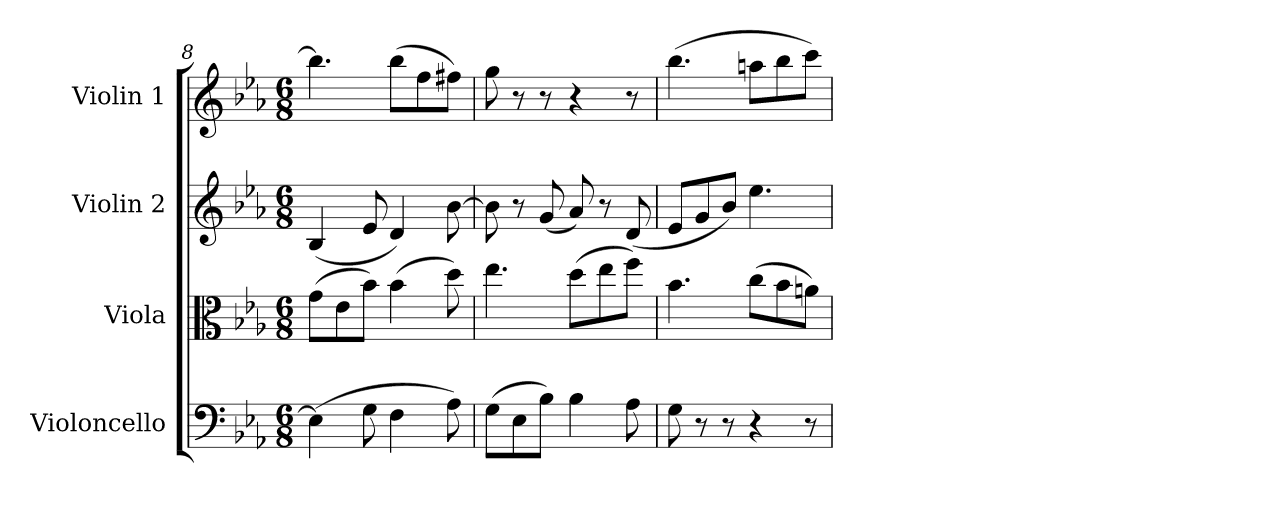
**kern	**kern	**kern	**kern
*part4	*part3	*part2	*part1
*staff4	*staff3	*staff2	*staff1
*I"Violoncello	*I"Viola	*I"Violin 2	*I"Violin 1
*I'Vc	*I'Vla	*I'Vln	*I'Vln
*clefF4	*clefC3	*clefG2	*clefG2
*k[b-e-a-]	*k[b-e-a-]	*k[b-e-a-]	*k[b-e-a-]
*M6/8	*M6/8	*M6/8	*M6/8
=8	=8	=8	=8
(4E-\]	(8g\L	(4B-/	4.bb-\]
.	8e-\	.	.
8G\	8b-\J)	8e-/	.
4F\	(4b-\	4d/)	(8bb-\L
.	.	.	8ff\
8A-\)	8dd\)	[8b-\	8ff#X\J)
=9	=9	=9	=9
(8G\L	4.ee-\	8b-\]	8gg\
8E-\	.	8r	8r
8B-\J)	.	(8g/	8r
4B-\	(8dd\L	8a-/)	4r
.	8ee-\	8r	.
8A-\	8ff\J)	(8d/	8r
=10	=10	=10	=10
8G\	4.b-\	8e-/L	(>4.bb-\
8r	.	8g/	.
8r	.	8b-/J)	.
4r	(8cc\L	4.ee-\	8aan\L
.	8b-\	.	8bb-\
8r	8an\J)	.	8ccc\J)
=	=	=	=
*-	*-	*-	*-
